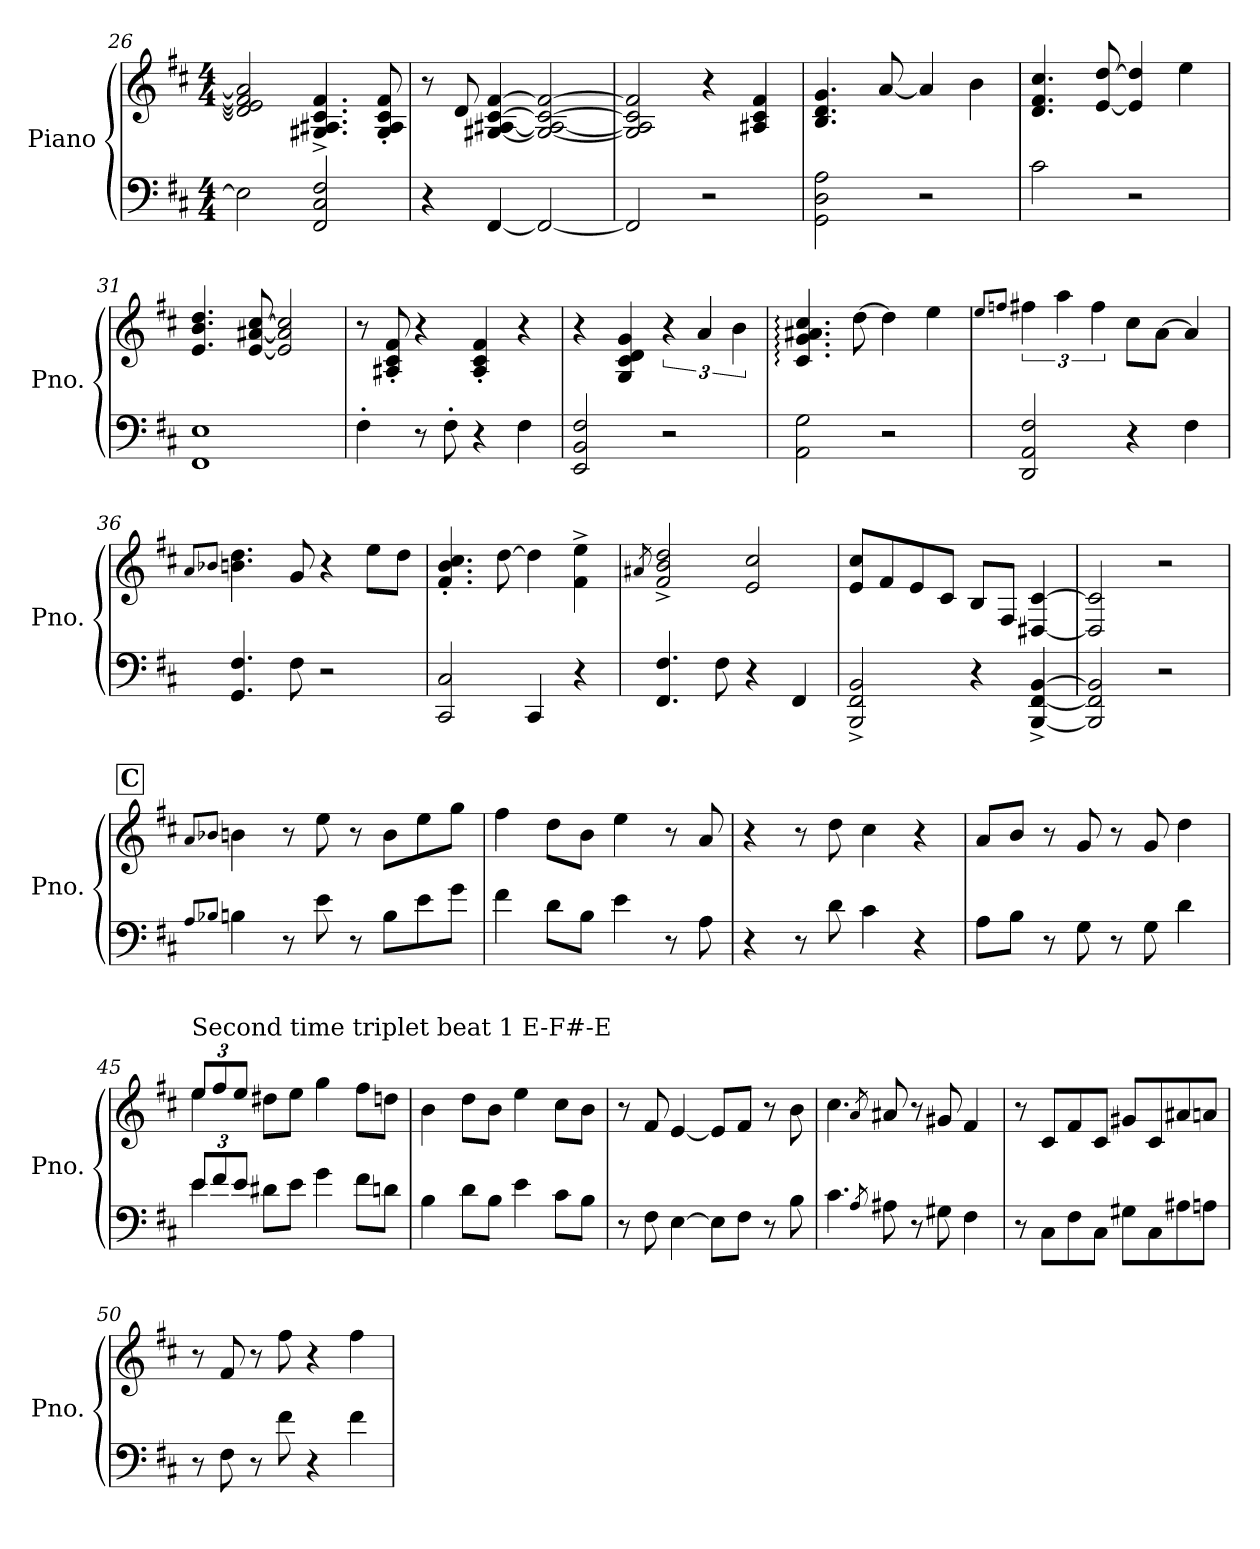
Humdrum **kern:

**kern	**kern
*part1	*part1
*staff2	*staff1
*I"Piano	*
*I'Pno.	*
*clefF4	*clefG2
*k[f#c#]	*k[f#c#]
*M4/4	*M4/4
=26	=26
2E\]	2d/] 2e/] 2f#/] 2a/]
2FF#/ 2C#/ 2F#/	4.G#X/^ 4.A#X/^ 4.c#/^ 4.f#/^
.	8G#/' 8A#/' 8c#/' 8f#/'
=27	=27
4r	8r
.	8d/
[4FF#/	[4G#X/ [4A#X/ [4c#/ [4f#/
2FF#/_	2G#/_ 2A#/_ 2c#/_ 2f#/_
!!LO:LB:g=z
=28	=28
2FF#/]	2G#/] 2A#/] 2c#/] 2f#/]
2r	4r
.	4A#X/ 4c#/ 4f#/
=29	=29
2GG\ 2D\ 2A\	4.B/ 4.d/ 4.g/
.	[8a/
2r	4a/]
.	4b\
=30	=30
2c#\	4.d/ 4.f#/ 4.cc#/
.	[8e/ [8dd/
2r	4e/] 4dd/]
.	4ee\
=31	=31
1FF# 1E	4.e/ 4.b/ 4.dd/
.	[8e/ [8a#X/ [8cc#/
.	2e/] 2a#/] 2cc#/]
=32	=32
4F#'\	8r
.	8A#X/' 8c#/' 8f#/'
8r	4r
8F#'\	.
4r	4A#/' 4c#/' 4f#/'
4F#\	4r
=33	=33
2EE/ 2BB/ 2F#/	4r
.	4G/ 4c#/ 4d/ 4g/
2r	6r
.	6a/
.	6b\
=34	=34
2AA\ 2G\	4.c#/: 4.g/: 4.a#X/: 4.cc#/:
.	[8dd\
2r	4dd\]
.	4ee\
!!LO:LB:g=z
=35	=35
.	8qee/L
.	8qffn/J
2DD/ 2AA/ 2F#/	6ff#X\
.	6aa\
.	6ff#\
4r	8cc#\L
.	[8a\J
4F#\	4a/]
=36	=36
.	8qa/L
.	8qb-X/J
4.GG/ 4.F#/	4.bn\ 4.dd\
8F#\	8g/
2r	4r
.	8ee\L
.	8dd\J
=37	=37
2CC#/ 2C#/	4.f#/' 4.b/' 4.cc#/'
.	[8dd\
4CC#/	4dd\]
4r	4f#\^ 4ee\^
=38	=38
.	8qa#X/
4.FF#/ 4.F#/	2f#/^ 2b/^ 2dd/^
8F#\	.
4r	2e/ 2cc#/
4FF#/	.
=39	=39
2BBB/^ 2FF#/^ 2BB/^	8e/ 8cc#/L
.	8f#/
.	8e/
.	8c#/J
4r	8B/L
.	8F#/J
[4BBB/^ [4FF#/^ [4BB/^	[4D#X/ [4c#/
=40	=40
2BBB/] 2FF#/] 2BB/]	2D#/] 2c#/]
2r	2r
!!LO:PB:g=z
!!LO:REH:place=s1:a:B:fs=14:t=C
=41	=41
8qA/L	8qa/L
8qB-X/J	8qb-X/J
4Bn\	4bn\
8r	8r
8e\	8ee\
8r	8r
8B\L	8b\L
8e\	8ee\
8g\J	8gg\J
=42	=42
4f#\	4ff#\
8d\L	8dd\L
8B\J	8b\J
4e\	4ee\
8r	8r
8A\	8a/
=43	=43
4r	4r
8r	8r
8d\	8dd\
4c#\	4cc#\
4r	4r
=44	=44
8A\L	8a/L
8B\J	8b/J
8r	8r
8G\	8g/
8r	8r
8G\	8g/
4d\	4dd\
=45	=45
*^	*^
*	*Xbrackettup	*	*Xbrackettup
!	!	!LO:TX:a:t=Second time triplet beat 1 E-F#-E	!
4e\	12e/L	4ee\	12ee/L
.	12f#/	.	12ff#/
.	12e/J	.	12ee/J
8d#X\L	2.ryy	8dd#X\L	2.ryy
8e\J	.	8ee\J	.
4g\	.	4gg\	.
8f#\L	.	8ff#\L	.
8dn\J	.	8ddn\J	.
*v	*v	*	*
*	*v	*v
!!LO:LB:g=z
=46	=46
4B\	4b\
8d\L	8dd\L
8B\J	8b\J
4e\	4ee\
8c#\L	8cc#\L
8B\J	8b\J
=47	=47
8r	8r
8F#\	8f#/
[4E\	[4e/
8E\L]	8e/L]
8F#\J	8f#/J
8r	8r
8B\	8b\
=48	=48
4.c#\	4.cc#\
8qA/	8qa/
8A#X\	8a#X/
8r	8r
8G#X\	8g#X/
4F#\	4f#/
=49	=49
8r	8r
8C#\L	8c#/L
8F#\	8f#/
8C#\J	8c#/J
8G#X\L	8g#X/L
8C#\	8c#/
8A#X\	8a#X/
8An\J	8an/J
=50	=50
8r	8r
8F#\	8f#/
8r	8r
8f#\	8ff#\
4r	4r
4f#\	4ff#\
=	=
*-	*-
